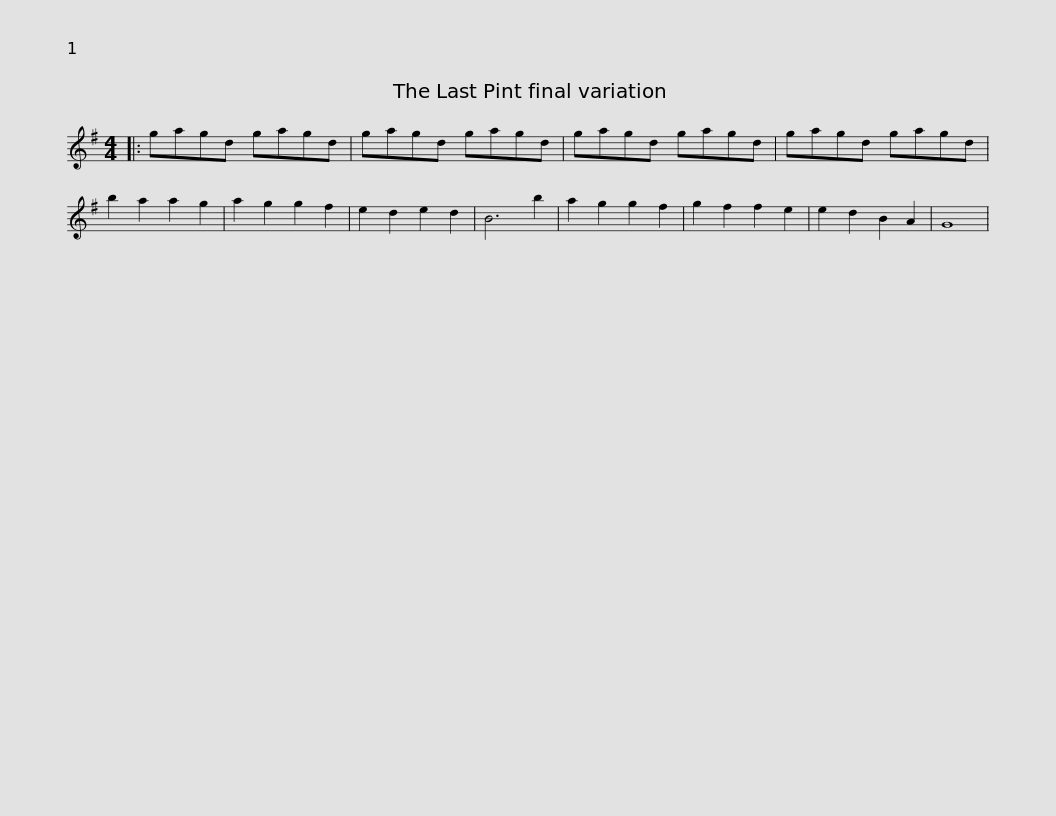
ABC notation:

X:1
L:1/8
M:4/4
I:linebreak $
K:G
V:1 treble
V:1
|: gagd gagd | gagd gagd | gagd gagd | gagd gagd | b2 a2 a2 g2 |$ %5
 a2 g2 g2 f2 | e2 d2 e2 d2 | B6 b2 | a2 g2 g2 f2 | g2 f2 f2 e2 | %10
 e2 d2 B2 A2 | G8 | %12
